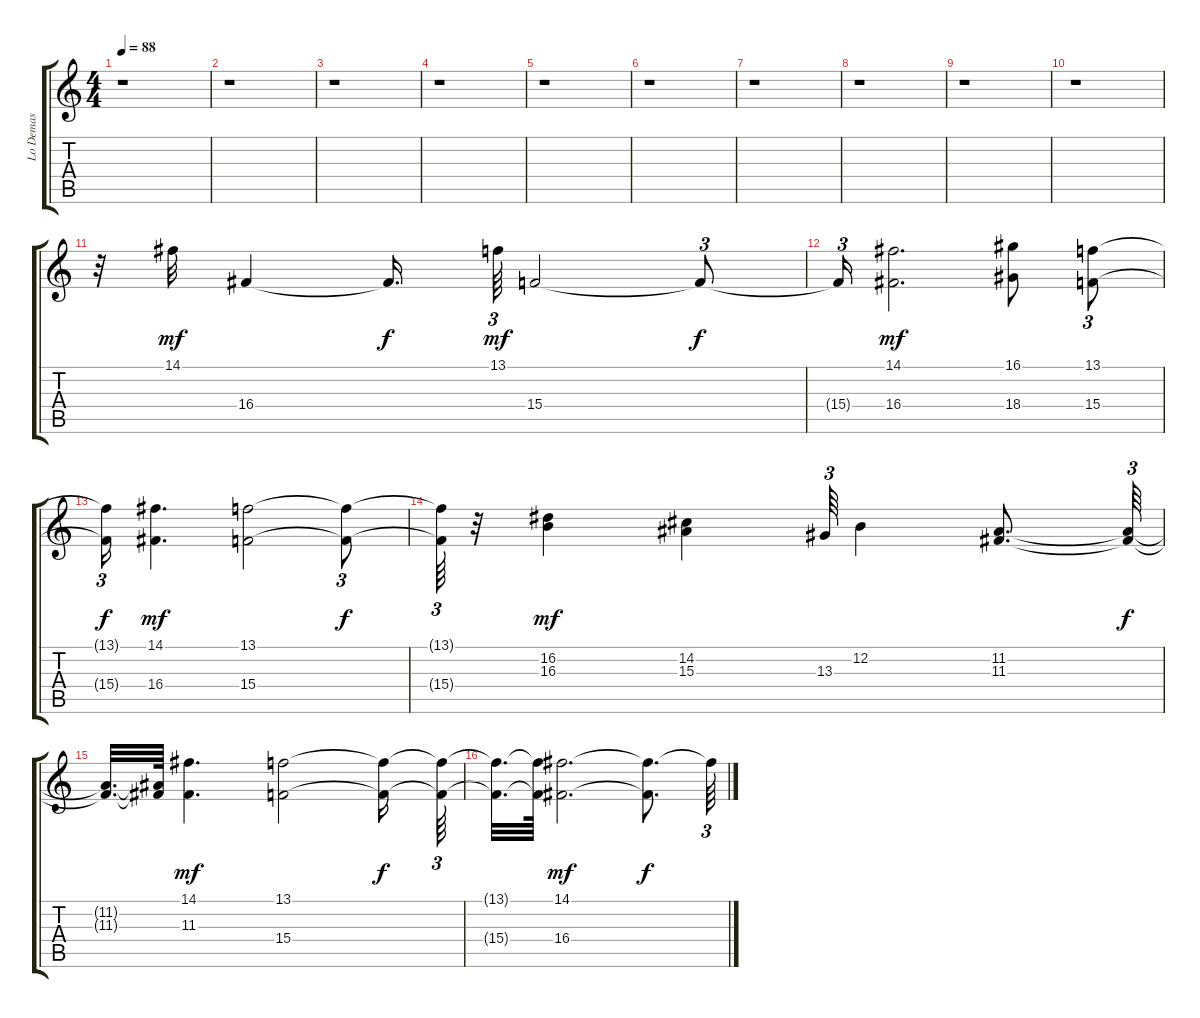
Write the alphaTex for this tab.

\track ("Lo Demas" "Lo Demas") {instrument stringensemble1}
\staff {score tabs}
\tuning (E4 B3 G3 D3 A2 E2) {hide}
\ts (4 4)
\tempo 88
\clef g2
\ks c
r.1{dy f} |
r.1 |
r.1 |
r.1 |
r.1 |
r.1 |
r.1 |
r.1 |
r.1 |
r.1 |
r.32 14.1.32{dy mf} 16.4.4 16.4{t}.16{d dy f} 13.1.64{tu (3 2) dy mf} 15.4.2 15.4{t}.8{tu (3 2) dy f} |
15.4{t}.16{tu (3 2)} (14.1 16.4).2{d dy mf} (16.1 18.4).8 (13.1 15.4).8{tu (3 2)} |
(13.1{t} 15.4{t}).16{tu (3 2) dy f} (14.1 16.4).4{d dy mf} (13.1 15.4).2 (13.1{t} 15.4{t}).8{tu (3 2) dy f} |
(13.1{t} 15.4{t}).64{tu (3 2)} r.32 (16.2 16.3).4{dy mf} (14.2 15.3).4 13.3.64{tu (3 2)} 12.2.4 (11.2 11.3).8{d} (11.2{t} 11.3{t}).64{tu (3 2) dy f} |
(11.2{t} 11.3{t}).32{d} (11.2{t} 11.3{t}).64 (14.1 11.3).4{d dy mf} (13.1 15.4).2 (13.1{t} 15.4{t}).16{dy f} (13.1{t} 15.4{t}).64{tu (3 2)} |
(13.1{t} 15.4{t}).32{d} (13.1{t} 15.4{t}).64 (14.1 16.4).2{d dy mf} (14.1{t} 16.4{t}).8{d dy f} 14.1{t}.64{tu (3 2)}
